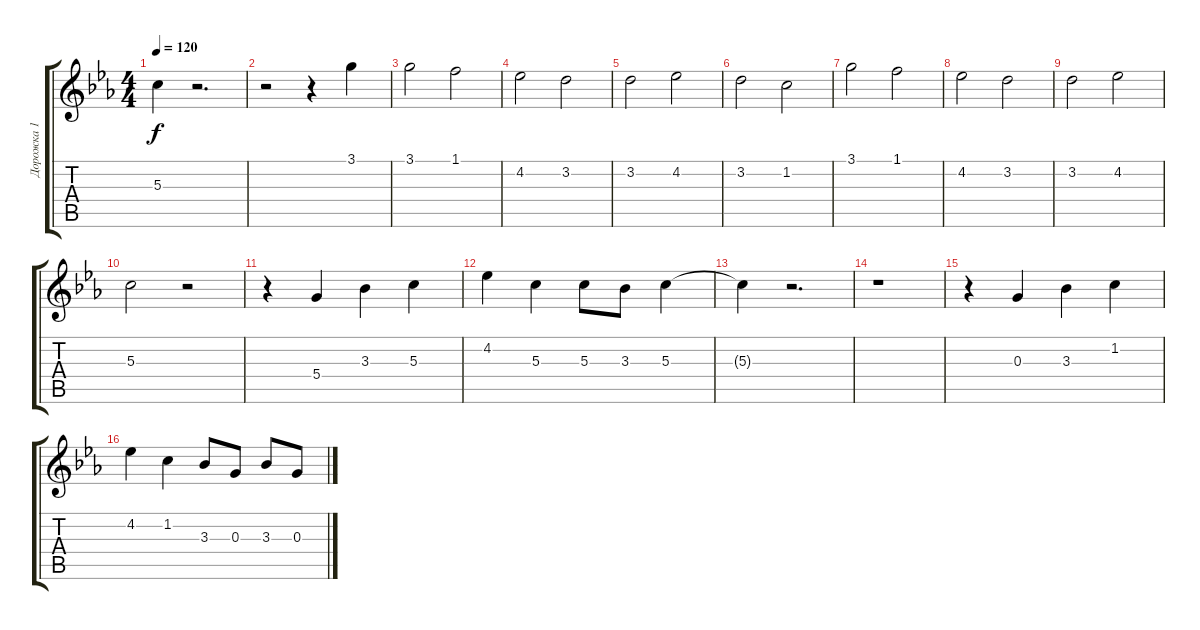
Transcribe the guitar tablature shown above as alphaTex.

\track ("Дорожка 1" "Дорожка 1") {instrument acousticguitarsteel}
\staff {score tabs}
\tuning (E4 B3 G3 D3 A2 E2) {hide}
\ts (4 4)
\tempo 120
\clef g2
\ks cminor
5.3{t}.4{dy f} r.2{d} |
r.2 r.4 3.1.4 |
3.1.2 1.1.2 |
4.2.2 3.2.2 |
3.2.2 4.2.2 |
3.2.2 1.2.2 |
3.1.2 1.1.2 |
4.2.2 3.2.2 |
3.2.2 4.2.2 |
5.3.2 r.2 |
r.4 5.4.4 3.3.4 5.3.4 |
4.2.4 5.3.4 5.3.8 3.3.8 5.3.4 |
5.3{t}.4 r.2{d} |
r.1 |
r.4 0.3.4 3.3.4 1.2.4 |
4.2.4 1.2.4 3.3.8 0.3.8 3.3.8 0.3.8
